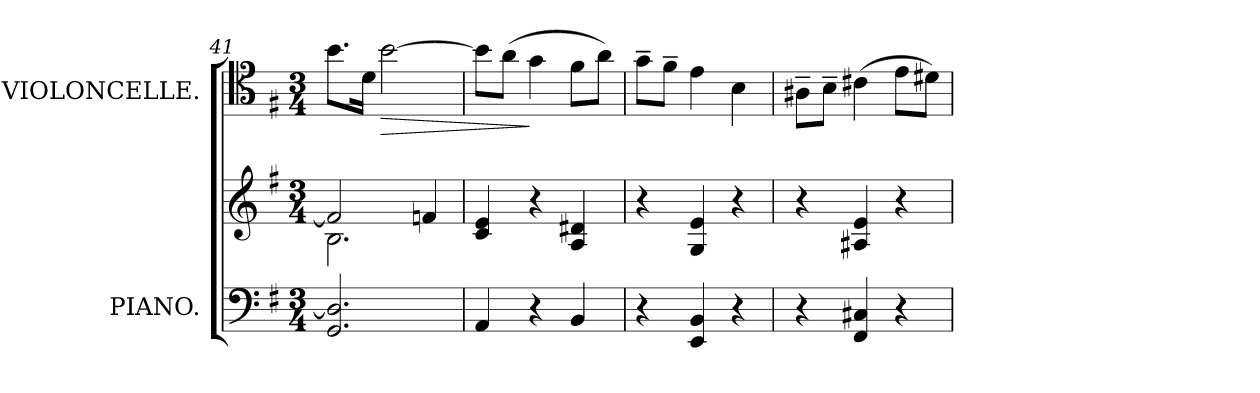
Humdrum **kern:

**kern	**kern	**kern	**dynam
*part2	*part2	*part1	*part1
*staff3	*staff2	*staff1	*staff1
*I"PIANO.	*	*I"VIOLONCELLE.	*
*	*	*I'vlc	*
*clefF4	*clefG2	*clefC4	*
*k[f#]	*k[f#]	*k[f#]	*
*M3/4	*M3/4	*M3/4	*
=41	=41	=41	=41
*	*^	*	*
2.GG/ 2.D]/	2f#/]	2.B\	8.b\L	.
.	.	.	16d\Jk	.
!	!	!	!	!LO:HP:b
.	.	.	[2b\	>
.	4fn/	.	.	.
*	*v	*v	*	*
=42	=42	=42	=42
4AA/	4c/ 4e/	8b\L]	.
.	.	(8a\J	.
4r	4r	4g\	]
4BB/	4A/ 4d#X/	8f#\L	.
.	.	8a\J)	.
=43	=43	=43	=43
4r	4r	8g~\L	.
.	.	8f#~\J	.
4EE/ 4BB/	4G/ 4e/	4e\	.
4r	4r	4B\	.
=44	=44	=44	=44
4r	4r	8A#X~\L	.
.	.	8B~\J	.
4FF#/ 4C#X/	4A#X/ 4e/	(4c#X\	.
4r	4r	8e\L	.
.	.	8d#X\J)	.
=	=	=	=
*-	*-	*-	*-
